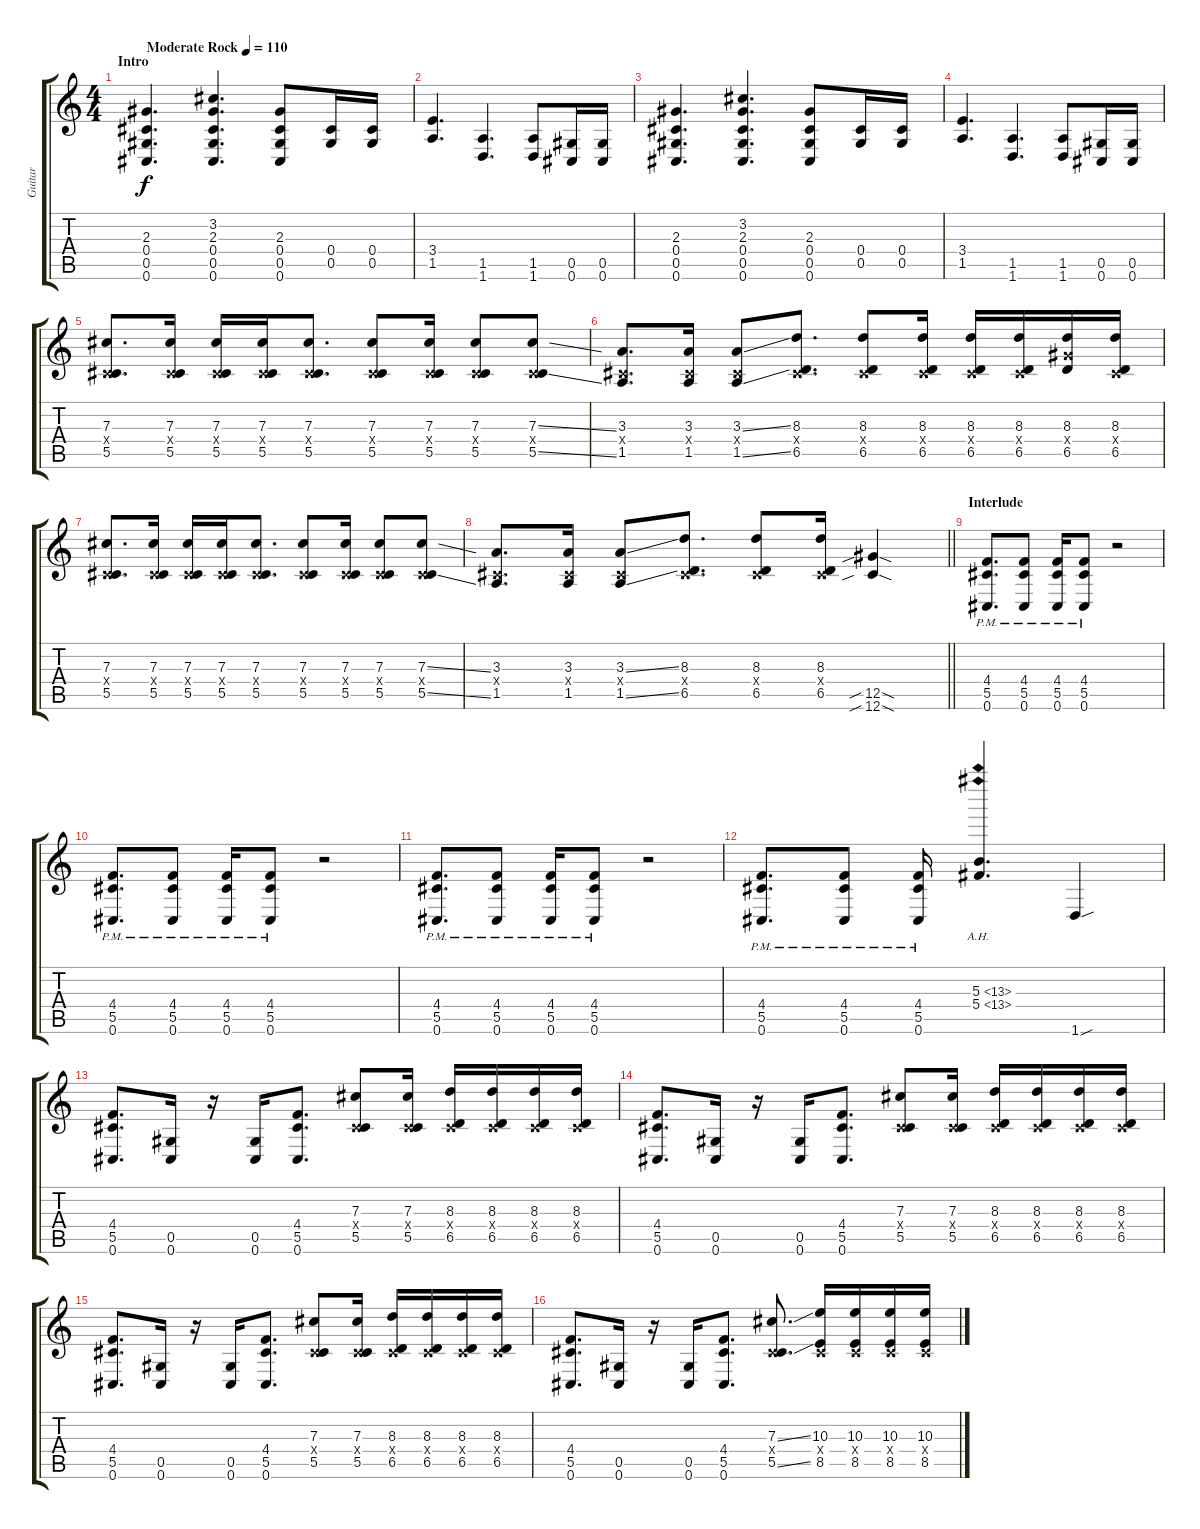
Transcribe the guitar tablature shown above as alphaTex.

\track ("Guitar" "Guitar") {instrument distortionguitar}
\staff {score tabs}
\tuning (Eb4 Bb3 Gb3 Db3 Ab2 Db2) {hide}
\ts (4 4)
\section ("" "Intro")
\tempo (110 "Moderate Rock")
\clef g2
\ks c
(2.3 0.4 0.5 0.6).4{d dy f instrument distortionguitar} (3.2 2.3 0.4 0.5 0.6).4{d} (2.3 0.4 0.5 0.6).8 (0.4 0.5).16 (0.4 0.5).16 |
(3.4 1.5).4{d} (1.5 1.6).4{d} (1.5 1.6).8 (0.5 0.6).16 (0.5 0.6).16 |
(2.3 0.4 0.5 0.6).4{d} (3.2 2.3 0.4 0.5 0.6).4{d} (2.3 0.4 0.5 0.6).8 (0.4 0.5).16 (0.4 0.5).16 |
(3.4 1.5).4{d} (1.5 1.6).4{d} (1.5 1.6).8 (0.5 0.6).16 (0.5 0.6).16 |
(7.3 0.4{x} 5.5).8{d} (7.3 0.4{x} 5.5).16 (7.3 0.4{x} 5.5).16 (7.3 0.4{x} 5.5).16 (7.3 0.4{x} 5.5).8{d} (7.3 0.4{x} 5.5).8 (7.3 0.4{x} 5.5).16 (7.3 0.4{x} 5.5).8 (7.3{ss} 0.4{x} 5.5{ss}).8 |
(3.3 0.4{x} 1.5).8{d} (3.3 0.4{x} 1.5).16 (3.3{ss} 0.4{x} 1.5{ss}).8 (8.3 0.4{x} 6.5).8{d} (8.3 0.4{x} 6.5).8 (8.3 0.4{x} 6.5).16 (8.3 0.4{x} 6.5).16 (8.3 0.4{x} 6.5).16 (8.3 7.4{x} 6.5).16 (8.3 0.4{x} 6.5).16 |
(7.3 0.4{x} 5.5).8{d} (7.3 0.4{x} 5.5).16 (7.3 0.4{x} 5.5).16 (7.3 0.4{x} 5.5).16 (7.3 0.4{x} 5.5).8{d} (7.3 0.4{x} 5.5).8 (7.3 0.4{x} 5.5).16 (7.3 0.4{x} 5.5).8 (7.3{ss} 0.4{x} 5.5{ss}).8 |
\barLineRight lightlight
(3.3 0.4{x} 1.5).8{d} (3.3 0.4{x} 1.5).16 (3.3{ss} 0.4{x} 1.5{ss}).8 (8.3 0.4{x} 6.5).8{d} (8.3 0.4{x} 6.5).8 (8.3 0.4{x} 6.5).16 (12.5{sib sod} 12.6{sib sod}).4 |
\section ("" "Interlude")
(4.4{pm} 5.5{pm} 0.6{pm}).8{d} (4.4{pm} 5.5{pm} 0.6{pm}).8 (4.4{pm} 5.5{pm} 0.6{pm}).16 (4.4{pm} 5.5{pm} 0.6{pm}).8 r.2 |
(4.4{pm} 5.5{pm} 0.6{pm}).8{d} (4.4{pm} 5.5{pm} 0.6{pm}).8 (4.4{pm} 5.5{pm} 0.6{pm}).16 (4.4{pm} 5.5{pm} 0.6{pm}).8 r.2 |
(4.4{pm} 5.5{pm} 0.6{pm}).8{d} (4.4{pm} 5.5{pm} 0.6{pm}).8 (4.4{pm} 5.5{pm} 0.6{pm}).16 (4.4{pm} 5.5{pm} 0.6{pm}).8 r.2 |
(4.4{pm} 5.5{pm} 0.6{pm}).8{d} (4.4{pm} 5.5{pm} 0.6{pm}).8 (4.4{pm} 5.5{pm} 0.6{pm}).16 (5.3{ah 8} 5.4{ah 8}).4{d} 1.6{sou}.4 |
(4.4 5.5 0.6).8{d} (0.5 0.6).16 r.16 (0.5 0.6).16 (4.4 5.5 0.6).8{d} (7.3 0.4{x} 5.5).8 (7.3 0.4{x} 5.5).16 (8.3 0.4{x} 6.5).16 (8.3 0.4{x} 6.5).16 (8.3 0.4{x} 6.5).16 (8.3 0.4{x} 6.5).16 |
(4.4 5.5 0.6).8{d} (0.5 0.6).16 r.16 (0.5 0.6).16 (4.4 5.5 0.6).8{d} (7.3 0.4{x} 5.5).8 (7.3 0.4{x} 5.5).16 (8.3 0.4{x} 6.5).16 (8.3 0.4{x} 6.5).16 (8.3 0.4{x} 6.5).16 (8.3 0.4{x} 6.5).16 |
(4.4 5.5 0.6).8{d} (0.5 0.6).16 r.16 (0.5 0.6).16 (4.4 5.5 0.6).8{d} (7.3 0.4{x} 5.5).8 (7.3 0.4{x} 5.5).16 (8.3 0.4{x} 6.5).16 (8.3 0.4{x} 6.5).16 (8.3 0.4{x} 6.5).16 (8.3 0.4{x} 6.5).16 |
(4.4 5.5 0.6).8{d} (0.5 0.6).16 r.16 (0.5 0.6).16 (4.4 5.5 0.6).8{d} (7.3{ss} 0.4{x} 5.5{ss}).8{d} (10.3 0.4{x} 8.5).16 (10.3 0.4{x} 8.5).16 (10.3 0.4{x} 8.5).16 (10.3 0.4{x} 8.5).16
